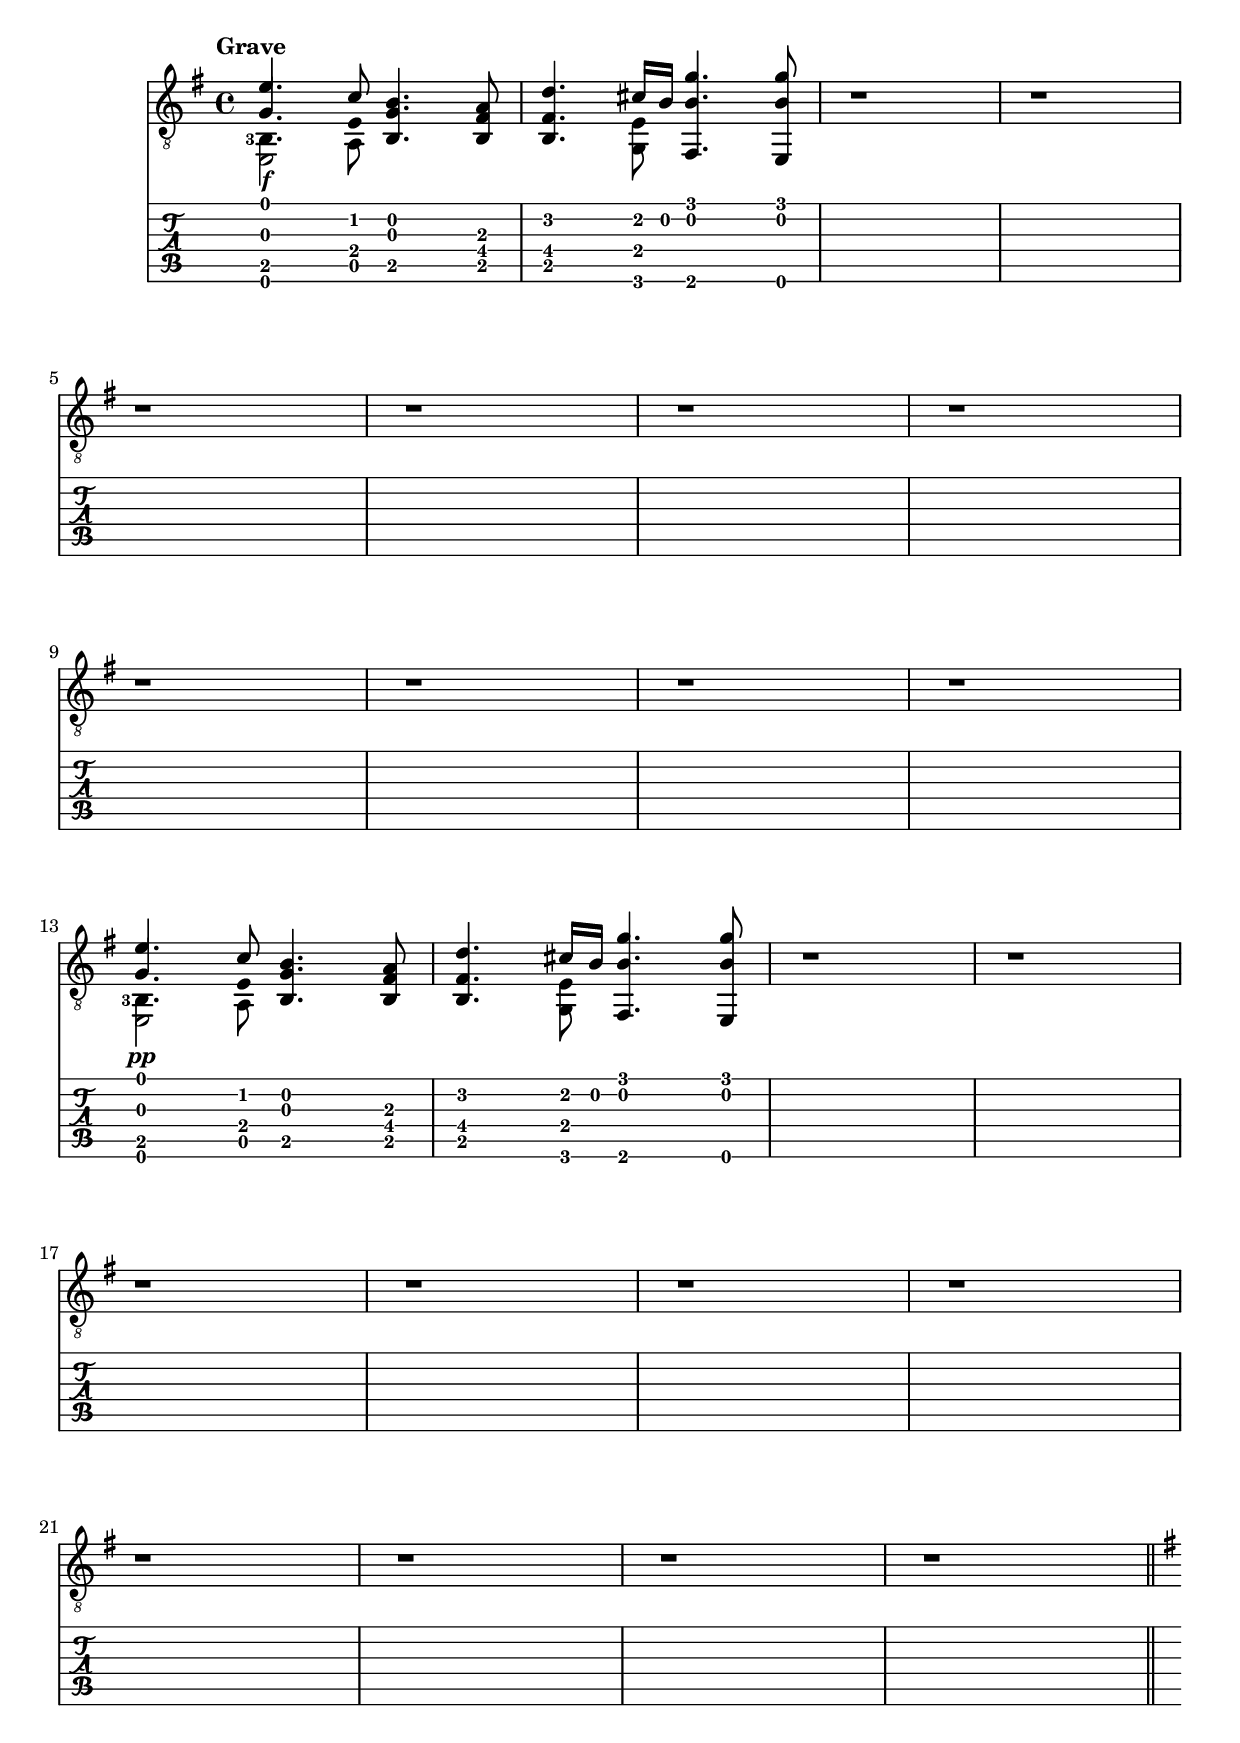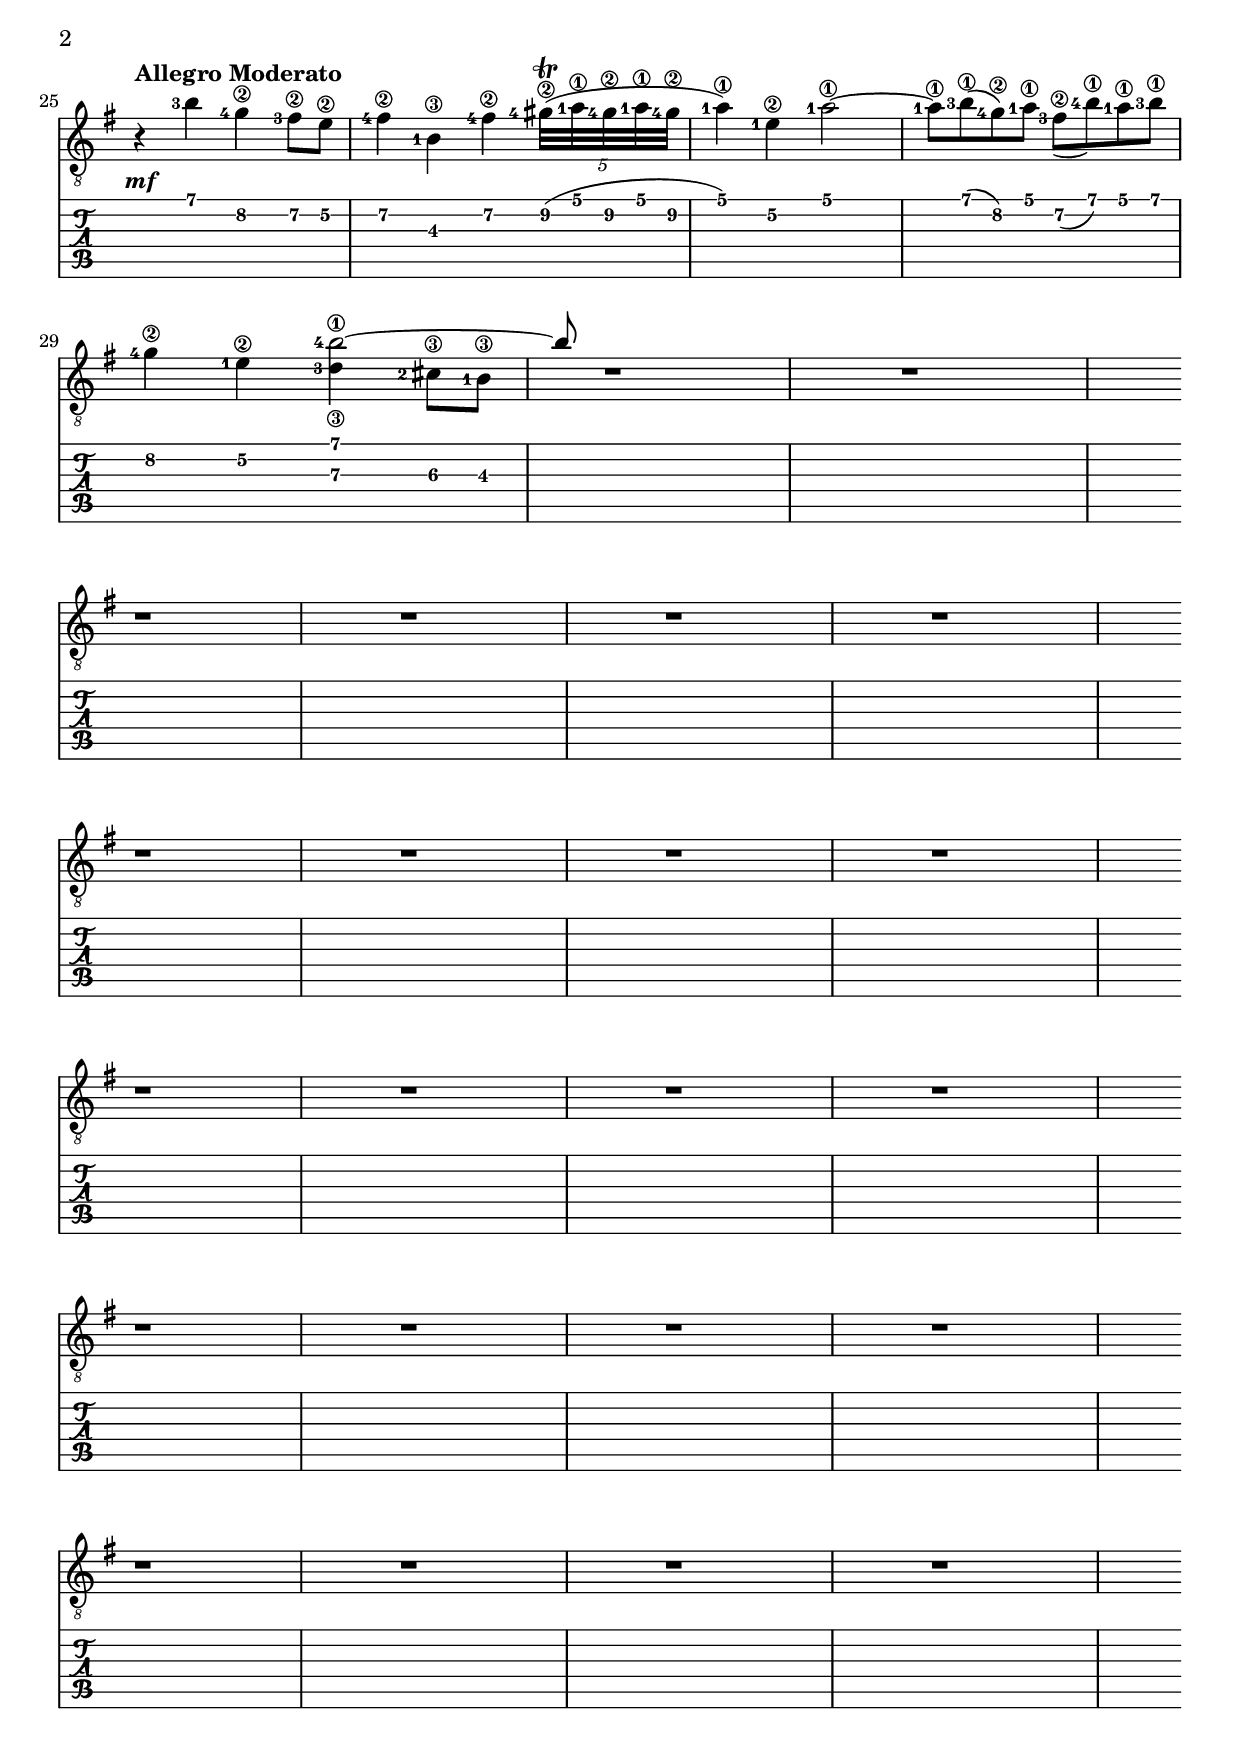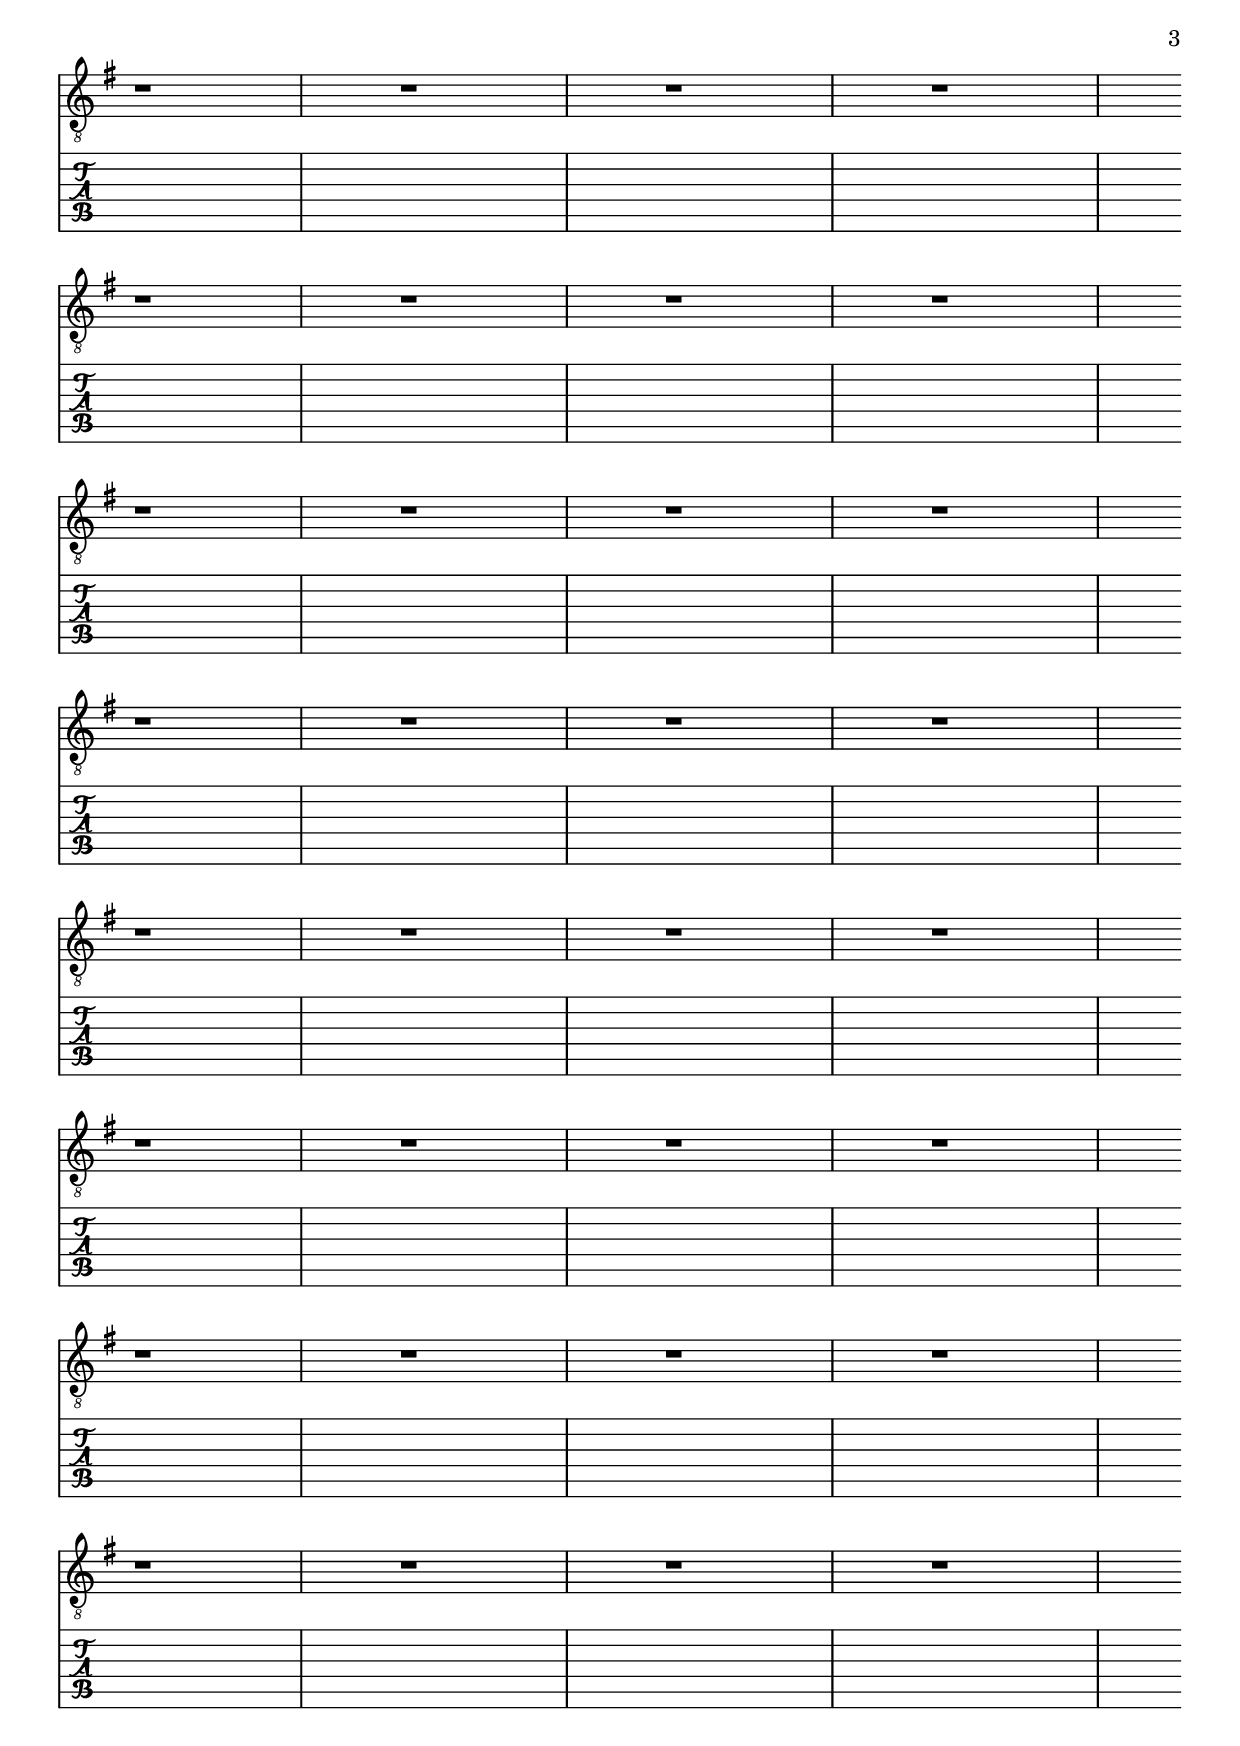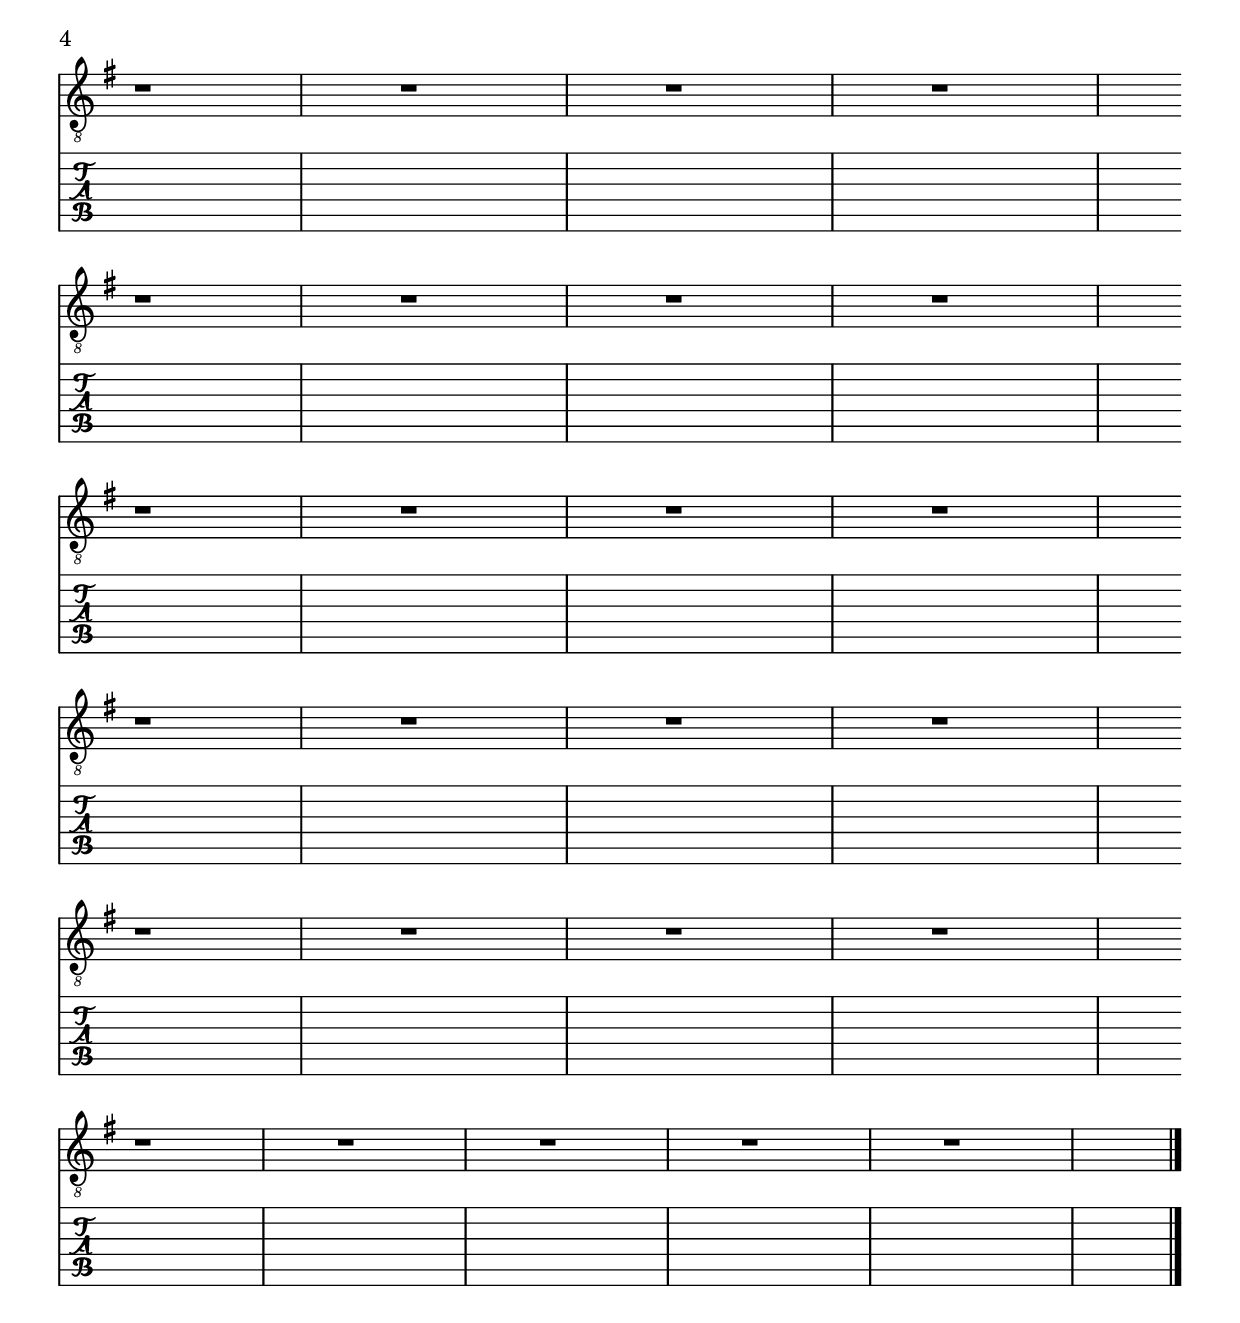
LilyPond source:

\version "2.22.2"

grave = {
  \key e \minor
  % BAR 1
  % chord 1 and 2
  <<
     \stemUp
     { <  e'        >     4.              <  c'        >     8 } \\ % voice 1 mi  do
     \stemUp
     { <  g         >     4.  \hide Stem  <  e         >     8 } \\ % voice 2 sol mi
     \stemDown
     \set fingeringOrientations = #'(left)
     { <  b,  -3    >     4.              <  a,        >     8 } \\ % voice 3 si  la
     { <  e,        >     2                                    } \\ % voice 4 mi
  >>
  % chord 3
  <<
     <<
       <  b         >     4.    % si
       <  g         >     4.    % sol
       <  b,        >     4.    % si
     >>
  >>
  % chord 4
  <<
     <<
       <  a         >     8     % la
       <  fis       >     8     % fa#
       <  b,        >     8     % si
     >>
  >>
  % BAR 2
  % chord 1
  <<
     <<
       <  d'        >     4.    % re
       <  fis       >     4.    % fa#
       <  b,        >     4.    % si
     >>
  >>
  % chord 2
  <<
     \stemUp
     { <  cis'      >     16              <  b         >     16 } \\ % voice 1 do#  si
     <<
       <  e         >     8                                          %         mi
       <  g,        >     8                                          %         sol
     >>
  >>
  % chord 3
  <<
     <<
       <  g'        >     4.    % sol
       <  b         >     4.    % si
       <  fis,      >     4.    % fa
     >>
  >>
  % chord 4
  <<
     <<
       <  g'        >     8     % sol
       <  b         >     8     % si
       <  e,        >     8     % mi
     >>
  >>
  % BAR 3
  <<
  	r1
  >>
  % BAR 4
  <<
  	r1
  >>
  \break
  % BAR 5
  <<
  	r1
  >>
  % BAR 6
  <<
  	r1
  >>
  % BAR 7
  <<
  	r1
  >>
  % BAR 8
  <<
  	r1
  >>
  \break
  % BAR 9
  <<
  	r1
  >>
  % BAR 10
  <<
  	r1
  >>
  % BAR 11
  <<
  	r1
  >>
  % BAR 12
  <<
  	r1
  >>
  \break
  % BAR 13
  % chord 1 and 2
  <<
     \stemUp
     { <  e'        >     4.              <  c'        >     8 } \\ % voice 1 mi  do
     \stemUp
     { <  g         >     4.  \hide Stem  <  e         >     8 } \\ % voice 2 sol mi
     \stemDown
     \set fingeringOrientations = #'(left)
     { <  b,  -3    >     4.              <  a,        >     8 } \\ % voice 3 si  la
     { <  e,        >     2                                    } \\ % voice 4 mi
  >>
  % chord 3
  <<
     <<
       <  b         >     4.    % si
       <  g         >     4.    % sol
       <  b,        >     4.    % si
     >>
  >>
  % chord 4
  <<
     <<
       <  a         >     8     % la
       <  fis       >     8     % fa#
       <  b,        >     8     % si
     >>
  >>
  % BAR 14
  % chord 1
  <<
     <<
       <  d'        >     4.    % re
       <  fis       >     4.    % fa#
       <  b,        >     4.    % si
     >>
  >>
  % chord 2
  <<
     \stemUp
     { <  cis'      >     16              <  b         >     16 } \\ % voice 1 do#  si
     <<
       <  e         >     8                                          %         mi
       <  g,        >     8                                          %         sol
     >>
  >>
  % chord 3
  <<
     <<
       <  g'        >     4.    % sol
       <  b         >     4.    % si
       <  fis,      >     4.    % fa
     >>
  >>
  % chord 4
  <<
     <<
       <  g'        >     8     % sol
       <  b         >     8     % si
       <  e,        >     8     % mi
     >>
  >>
  % BAR 15
  <<
  	r1
  >>
  % BAR 16
  <<
  	r1
  >>
  \break
  % BAR 17
  <<
  	r1
  >>
  % BAR 18
  <<
  	r1
  >>
  % BAR 19
  <<
  	r1
  >>
  % BAR 20
  <<
  	r1
  >>
  \break
  % BAR 21
  <<
  	r1
  >>
  % BAR 22
  <<
  	r1
  >>
  % BAR 23
  <<
  	r1
  >>
  % BAR 24
  <<
  	r1
  >>
  \break
}

allegro_moderato = {
  \key e \minor
  % BAR 25
  <<
     \set fingeringOrientations = #'(left)
  	{ r4 <b'-3>4 <g'-4\2>4 <fis'-3\2>8 e'8\2 }
  >>
  % BAR 26
  <<
  	{
      <fis'-4\2>4
      <b-1\3>4
      <fis'-4\2>4
      \tuplet 5/8 {
      (
        <gis'-4\2>32 \trill
        <a'-1\1>32
        <gis'-4\2>32
        <a'-1\1>32
        <gis'-4\2>32
      }
    }
  >>
  % BAR 27
  <<
  	{
      <a'-1\1>4
      )
      <e'-1\2>4
      <a'-1\1>2~
    }
  >>
  % BAR 28
  <<
    {
  	  <a'-1\1>8
      <b'-3\1>8
      (
      <g'-4\2>8
      )
      <a'-1\1>8
      \slurDown
      (
      <fis'-3\2>8
      )
      (
      <b'-4\1>8
      )
      <a'-1\1>8
      <b'-3\1>8
    }
  >>
  \break
  % BAR 29
  <<
    {
      <g'-4\2>4
      <e'-1\2>4
      <<
      \new voice {
      	\stemUp <b'-4\1>2~
      }
      \stemDown
  	  \new voice {
        <d'-3\3>4
        <cis'-2\3>8
        <b-1\3>8
      }
      >>
    }
  >>
  % BAR 30
  <<
    {
  	  \new voice {
      	\stemUp <b'>8
      }
    }
  >>
  % BAR 31
  <<
  	r1
  >>
  % BAR 32
  <<
  	r1
  >>
  \break
  % BAR 33
  <<
  	r1
  >>
  % BAR 34
  <<
  	r1
  >>
  % BAR 35
  <<
  	r1
  >>
  % BAR 36
  <<
  	r1
  >>
  \break
  % BAR 37
  <<
  	r1
  >>
  % BAR 38
  <<
  	r1
  >>
  % BAR 39
  <<
  	r1
  >>
  % BAR 40
  <<
  	r1
  >>
  \break
  % BAR 41
  <<
  	r1
  >>
  % BAR 42
  <<
  	r1
  >>
  % BAR 43
  <<
  	r1
  >>
  % BAR 44
  <<
  	r1
  >>
  \break
  % BAR 45
  <<
  	r1
  >>
  % BAR 46
  <<
  	r1
  >>
  % BAR 47
  <<
  	r1
  >>
  % BAR 48
  <<
  	r1
  >>
  \break
  % BAR 49
  <<
  	r1
  >>
  % BAR 50
  <<
  	r1
  >>
  % BAR 51
  <<
  	r1
  >>
  % BAR 52
  <<
  	r1
  >>
  \break
  % BAR 53
  <<
  	r1
  >>
  % BAR 54
  <<
  	r1
  >>
  % BAR 55
  <<
  	r1
  >>
  % BAR 56
  <<
  	r1
  >>
  \break
  % BAR 57
  <<
  	r1
  >>
  % BAR 58
  <<
  	r1
  >>
  % BAR 59
  <<
  	r1
  >>
  % BAR 60
  <<
  	r1
  >>
  \break
  % BAR 61
  <<
  	r1
  >>
  % BAR 62
  <<
  	r1
  >>
  % BAR 63
  <<
  	r1
  >>
  % BAR 64
  <<
  	r1
  >>
  \break
  % BAR 65
  <<
  	r1
  >>
  % BAR 66
  <<
  	r1
  >>
  % BAR 67
  <<
  	r1
  >>
  % BAR 68
  <<
  	r1
  >>
  \break
  % BAR 69
  <<
  	r1
  >>
  % BAR 70
  <<
  	r1
  >>
  % BAR 71
  <<
  	r1
  >>
  % BAR 72
  <<
  	r1
  >>
  \break
  % BAR 73
  <<
  	r1
  >>
  % BAR 74
  <<
  	r1
  >>
  % BAR 75
  <<
  	r1
  >>
  % BAR 76
  <<
  	r1
  >>
  \break
  % BAR 77
  <<
  	r1
  >>
  % BAR 78
  <<
  	r1
  >>
  % BAR 79
  <<
  	r1
  >>
  % BAR 80
  <<
  	r1
  >>
  \break
  % BAR 81
  <<
  	r1
  >>
  % BAR 82
  <<
  	r1
  >>
  % BAR 83
  <<
  	r1
  >>
  % BAR 84
  <<
  	r1
  >>
  \break
  % BAR 85
  <<
  	r1
  >>
  % BAR 86
  <<
  	r1
  >>
  % BAR 87
  <<
  	r1
  >>
  % BAR 88
  <<
  	r1
  >>
  \break
  % BAR 89
  <<
  	r1
  >>
  % BAR 90
  <<
  	r1
  >>
  % BAR 91
  <<
  	r1
  >>
  % BAR 92
  <<
  	r1
  >>
  \break
  % BAR 93
  <<
  	r1
  >>
  % BAR 94
  <<
  	r1
  >>
  % BAR 95
  <<
  	r1
  >>
  % BAR 96
  <<
  	r1
  >>
  \break
  % BAR 97
  <<
  	r1
  >>
  % BAR 98
  <<
  	r1
  >>
  % BAR 99
  <<
  	r1
  >>
  % BAR 100
  <<
  	r1
  >>
  \break
  % BAR 101
  <<
  	r1
  >>
  % BAR 102
  <<
  	r1
  >>
  % BAR 103
  <<
  	r1
  >>
  % BAR 104
  <<
  	r1
  >>
  \break
  % BAR 105
  <<
  	r1
  >>
  % BAR 106
  <<
  	r1
  >>
  % BAR 107
  <<
  	r1
  >>
  % BAR 108
  <<
  	r1
  >>
  % BAR 109
  <<
  	r1
  >>
  \break
}

Piano = #(make-dynamic-script #{ \markup \text "pp" #})
Mezzoforte = #(make-dynamic-script #{ \markup \text "mf" #})
Forte = #(make-dynamic-script #{ \markup \text "f" #})

\book {
  \header {
    title = ""
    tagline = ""
  }
  \score {
    <<
      \new Staff {
        \tempo \markup "Grave"
      	\clef "treble_8"
        \grave
        \bar "||"
        \pageBreak
        \tempo \markup "Allegro Moderato"
        \allegro_moderato
        \bar "|."
      }
      \new Dynamics {
      	s1\Forte
        s1
        s1
        s1
        s1
        s1
        s1
        s1
        s1
        s1
        s1
        s1
      	s1\Piano
        s1
        s1
        s1
        s1
        s1
        s1
        s1
        s1
        s1
        s1
        s1
      	s1\Mezzoforte
      }
      \new TabStaff {
        \grave
        \allegro_moderato
      }
    >>
  }
}

